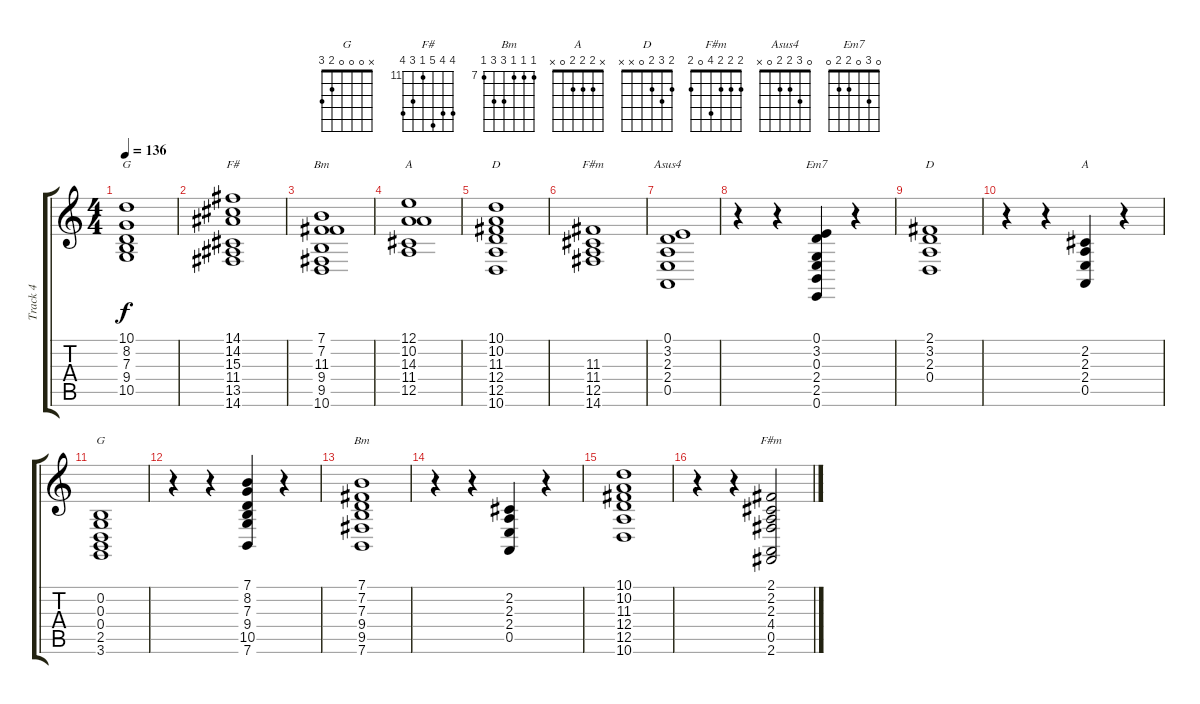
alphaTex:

\track ("Track 4" "Track 4") {instrument synthstrings1}
\staff {score tabs}
\tuning (E4 B3 G3 D3 A2 E2) {hide}
\chord ("G" 10 8 7 9 10 x) {firstfret 7}
\chord ("F#" 14 14 15 11 13 14) {firstfret 11}
\chord ("Bm" 7 7 11 9 9 10) {firstfret 7}
\chord ("A" 12 10 14 11 12 x) {firstfret 10}
\chord ("D" 10 10 11 12 12 10) {firstfret 10}
\chord ("F#m" x x 11 11 12 14) {firstfret 11}
\chord ("Asus4" 0 3 2 2 0 x)
\chord ("Em7" 0 3 0 2 2 0)
\chord ("D" 2 3 2 0 x x)
\chord ("A" x 2 2 2 0 x)
\chord ("G" x 0 0 0 2 3)
\chord ("Bm" 7 7 7 9 9 7) {firstfret 7}
\chord ("F#m" 2 2 2 4 0 2)
\ts (4 4)
\tempo 136
\clef g2
\ks c
(10.1 8.2 7.3 9.4 10.5).1{ch "G" dy f} |
(14.1 14.2 15.3 11.4 13.5 14.6).1{ch "F#"} |
(7.1 7.2 11.3 9.4 9.5 10.6).1{ch "Bm"} |
(12.1 10.2 14.3 11.4 12.5).1{ch "A"} |
(10.1 10.2 11.3 12.4 12.5 10.6).1{ch "D"} |
(11.3 11.4 12.5 14.6).1{ch "F#m"} |
(0.1 3.2 2.3 2.4 0.5).1{ch "Asus4"} |
r.4 r.4 (0.1 3.2 0.3 2.4 2.5 0.6).4{ch "Em7"} r.4 |
(2.1 3.2 2.3 0.4).1{ch "D"} |
r.4 r.4 (2.2 2.3 2.4 0.5).4{ch "A"} r.4 |
(0.2 0.3 0.4 2.5 3.6).1{ch "G"} |
r.4 r.4 (7.1 8.2 7.3 9.4 10.5 7.6).4 r.4 |
(7.1 7.2 7.3 9.4 9.5 7.6).1{ch "Bm"} |
r.4 r.4 (2.2 2.3 2.4 0.5).4 r.4 |
(10.1 10.2 11.3 12.4 12.5 10.6).1 |
r.4 r.4 (2.1 2.2 2.3 4.4 0.5 2.6).2{ch "F#m"}
